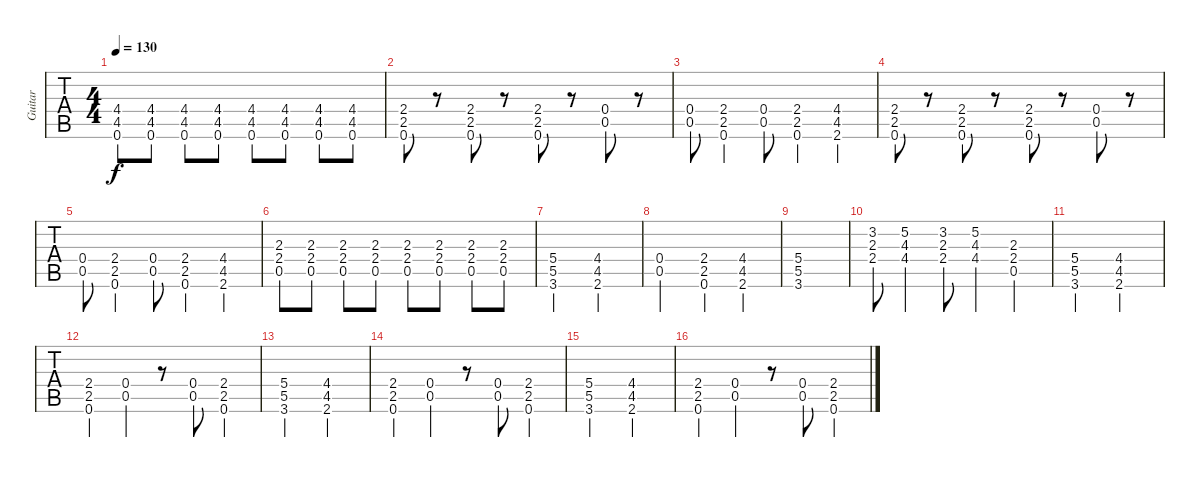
\track ("Guitar" "Guitar") {instrument overdrivenguitar}
\staff {tabs}
\tuning (D4 A3 F3 C3 G2 D2) {hide}
\ts (4 4)
\tempo 130
\clef g2
\ks c
(4.4 4.5 0.6).8{dy f} (4.4 4.5 0.6).8 (4.4 4.5 0.6).8 (4.4 4.5 0.6).8 (4.4 4.5 0.6).8 (4.4 4.5 0.6).8 (4.4 4.5 0.6).8 (4.4 4.5 0.6).8 |
(2.4 2.5 0.6).8 r.8 (2.4 2.5 0.6).8 r.8 (2.4 2.5 0.6).8 r.8 (0.4 0.5).8 r.8 |
(0.4 0.5).8 (2.4 2.5 0.6).4 (0.4 0.5).8 (2.4 2.5 0.6).4 (4.4 4.5 2.6).4 |
(2.4 2.5 0.6).8 r.8 (2.4 2.5 0.6).8 r.8 (2.4 2.5 0.6).8 r.8 (0.4 0.5).8 r.8 |
(0.4 0.5).8 (2.4 2.5 0.6).4 (0.4 0.5).8 (2.4 2.5 0.6).4 (4.4 4.5 2.6).4 |
(2.3 2.4 0.5).8 (2.3 2.4 0.5).8 (2.3 2.4 0.5).8 (2.3 2.4 0.5).8 (2.3 2.4 0.5).8 (2.3 2.4 0.5).8 (2.3 2.4 0.5).8 (2.3 2.4 0.5).8 |
(5.4 5.5 3.6).2 (4.4 4.5 2.6).2 |
(0.4 0.5).2 (2.4 2.5 0.6).4 (4.4 4.5 2.6).4 |
(5.4 5.5 3.6).1 |
(3.2 2.3 2.4).8 (5.2 4.3 4.4).4 (3.2 2.3 2.4).8 (5.2 4.3 4.4).4 (2.3 2.4 0.5).4 |
(5.4 5.5 3.6).2 (4.4 4.5 2.6).2 |
(2.4 2.5 0.6).4 (0.4 0.5).4 r.8 (0.4 0.5).8 (2.4 2.5 0.6).4 |
(5.4 5.5 3.6).2 (4.4 4.5 2.6).2 |
(2.4 2.5 0.6).4 (0.4 0.5).4 r.8 (0.4 0.5).8 (2.4 2.5 0.6).4 |
(5.4 5.5 3.6).2 (4.4 4.5 2.6).2 |
(2.4 2.5 0.6).4 (0.4 0.5).4 r.8 (0.4 0.5).8 (2.4 2.5 0.6).4
